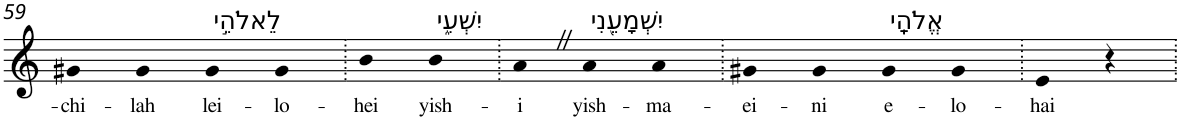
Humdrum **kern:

**kern	**text
*part1	*part1
*staff1	*staff1
*I"Piano	*
*I'Pno	*
!!LO:PB:g=z
*clefG2	*
*k[]	*
=59	=59
!	!LO:LY:b
4g#X	-chi-
!	!LO:LY:b
4g#	-lah
!LO:TX:a:t=לֵאלֹהֵ֣י	!
!	!LO:LY:b
4g#	lei-
!	!LO:LY:b
4g#	-lo-
=60.	=60.
!	!LO:LY:b
4b	-hei
!LO:TX:a:t=יִשְׁעִ֑י	!
!	!LO:LY:b
4b	yish-
=61.	=61.
!	!LO:LY:b
4aZ	-i
!LO:TX:a:t=יִשְׁמָעֵ֖נִי	!
!	!LO:LY:b
4a	yish-
!	!LO:LY:b
4a	-ma-
=62.	=62.
!	!LO:LY:b
4g#X	-ei-
!	!LO:LY:b
4g#	-ni
!LO:TX:a:t=אֱלֹהָֽי	!
!	!LO:LY:b
4g#	e-
!	!LO:LY:b
4g#	-lo-
=63.	=63.
!	!LO:LY:b
4e	-hai
4r	.
=.	=.
*-	*-
